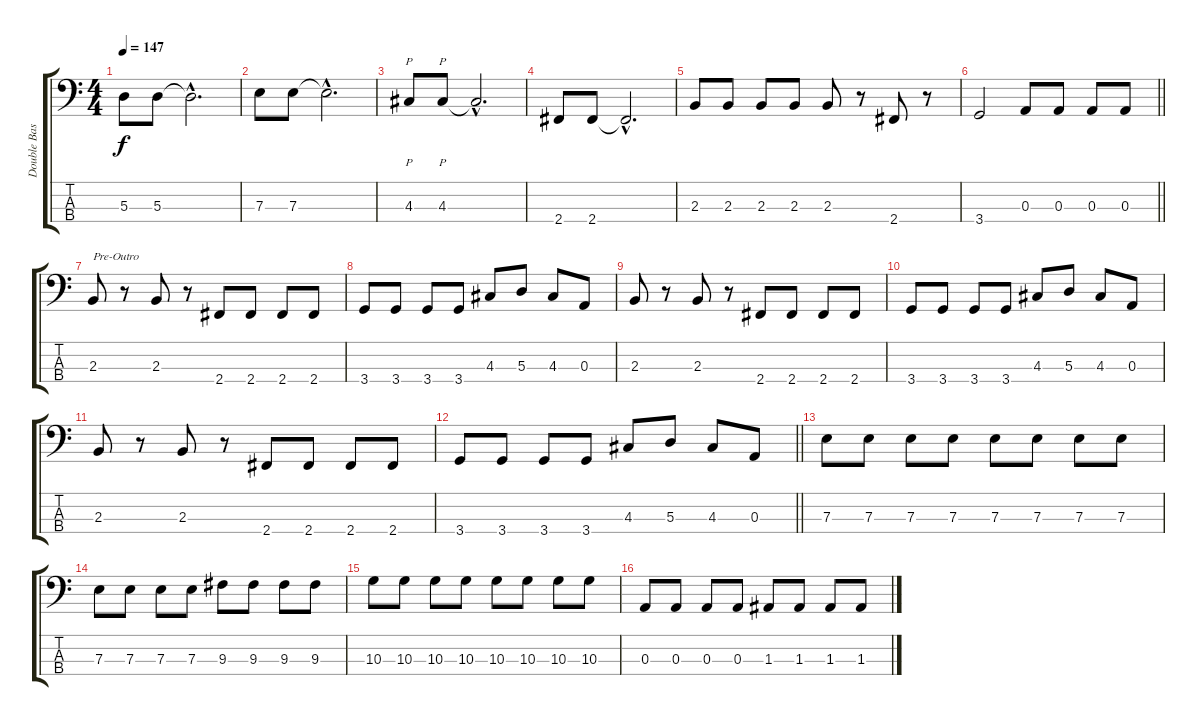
\track ("Double Bass" "Double Bas") {instrument fretlessbass}
\staff {score tabs}
\tuning (G2 D2 A1 E1) {hide}
\ts (4 4)
\tempo 147
\clef f4
\ks c
5.3.8{dy f} 5.3.8 5.3{hac t}.2{d} |
7.3.8 7.3.8 7.3{hac t}.2{d} |
4.3.8{p} 4.3.8{p} 4.3{hac t}.2{d} |
2.4.8 2.4.8 2.4{hac t}.2{d} |
2.3.8 2.3.8 2.3.8 2.3.8 2.3.8 r.8 2.4.8 r.8 |
\barLineRight lightlight
3.4.2 0.3.8 0.3.8 0.3.8 0.3.8 |
2.3.8{txt "Pre-Outro"} r.8 2.3.8 r.8 2.4.8 2.4.8 2.4.8 2.4.8 |
3.4.8 3.4.8 3.4.8 3.4.8 4.3.8 5.3.8 4.3.8 0.3.8 |
2.3.8 r.8 2.3.8 r.8 2.4.8 2.4.8 2.4.8 2.4.8 |
3.4.8 3.4.8 3.4.8 3.4.8 4.3.8 5.3.8 4.3.8 0.3.8 |
2.3.8 r.8 2.3.8 r.8 2.4.8 2.4.8 2.4.8 2.4.8 |
\barLineRight lightlight
3.4.8 3.4.8 3.4.8 3.4.8 4.3.8 5.3.8 4.3.8 0.3.8 |
7.3.8 7.3.8 7.3.8 7.3.8 7.3.8 7.3.8 7.3.8 7.3.8 |
7.3.8 7.3.8 7.3.8 7.3.8 9.3.8 9.3.8 9.3.8 9.3.8 |
10.3.8 10.3.8 10.3.8 10.3.8 10.3.8 10.3.8 10.3.8 10.3.8 |
0.3.8 0.3.8 0.3.8 0.3.8 1.3.8 1.3.8 1.3.8 1.3.8
